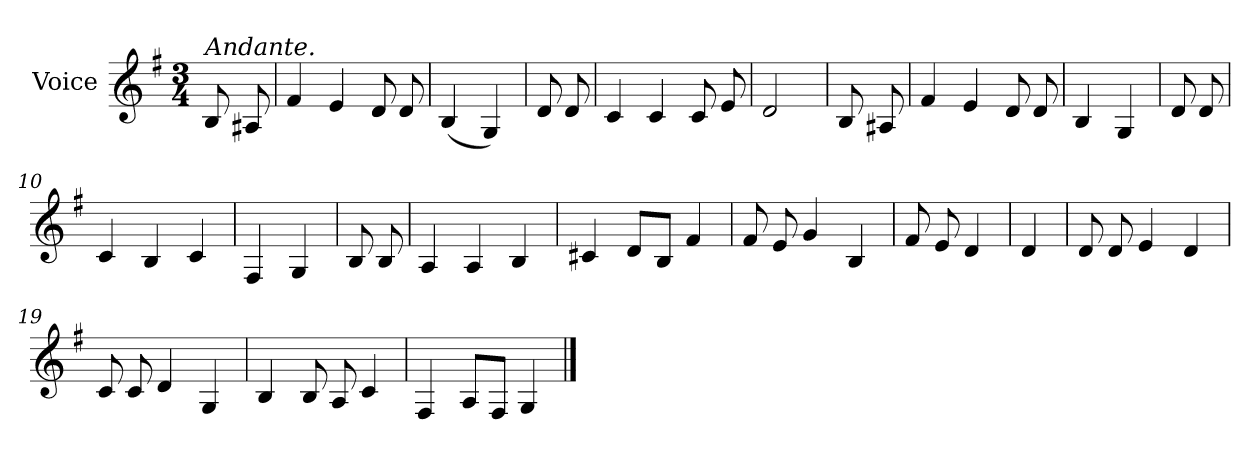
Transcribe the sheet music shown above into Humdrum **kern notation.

**kern
*part1
*staff1
*I"Voice
*I'Vo.
*clefG2
*k[f#]
*M3/4
*MM80
=
!LO:TX:a:i:t=Andante.
8B/
8A#X/
=1
4f#/
4e/
8d/
8d/
=2
(<4B/
4G/)
!!LO:LB:g=z
=3
8d/
8d/
=4
4c/
4c/
8c/
8e/
=5
2d/
!!LO:LB:g=z
=6
8B/
8A#X/
=7
4f#/
4e/
8d/
8d/
=8
4B/
4G/
!!LO:LB:g=z
=9
8d/
8d/
=10
4c/
4B/
4c/
=11
4F#/
4G/
!!LO:LB:g=z
=12
8B/
8B/
=13
4A/
4A/
4B/
=14
4c#X/
8d/L
8B/J
4f#/
!!LO:LB:g=z
=15
8f#/
8e/
4g/
4B/
=16
8f#/
8e/
4d/
!!LO:LB:g=z
=17
4d/
=18
8d/
8d/
4e/
4d/
=19
8c/
8c/
4d/
4G/
!!LO:LB:g=z
=20
4B/
8B/
8A/
4c/
=21
4F#/
8A/L
8F#/J
4G/
==
*-
